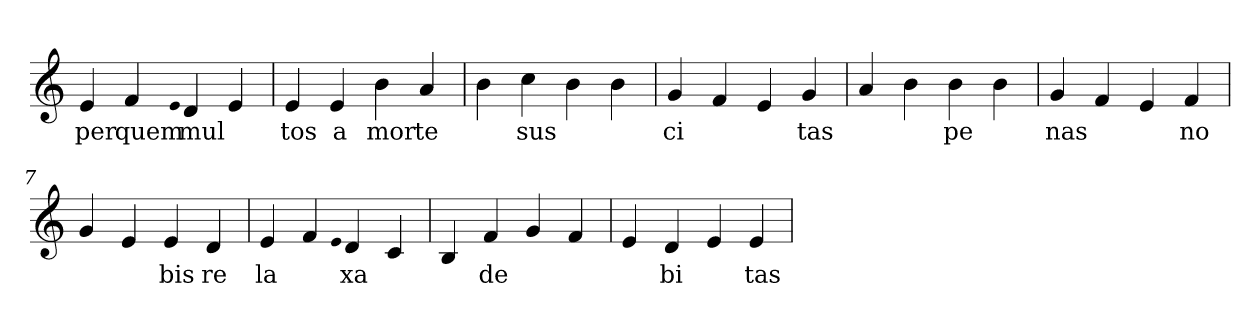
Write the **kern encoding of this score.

**kern	**text
*part1	*part1
*staff1	*staff1
*clefG2	*
=1	=1
4e	per
4f	quem
qqe	.
4d	mul
4e	.
=2	=2
4e	tos
4e	a
4b	mor
4a	te
=3	=3
4b	.
4cc	sus
4b	.
4b	.
=4	=4
4g	ci
4f	.
4e	.
4g	tas
=5	=5
4a	.
4b	.
4b	pe
4b	.
=6	=6
4g	nas
4f	.
4e	.
4f	no
=7	=7
4g	.
4e	.
4e	bis
4d	re
=8	=8
4e	la
4f	.
qqe	.
4d	xa
4c	.
=9	=9
4B	.
4f	de
4g	.
4f	.
=10	=10
4e	.
4d	bi
4e	.
4e	tas
=	=
*-	*-
